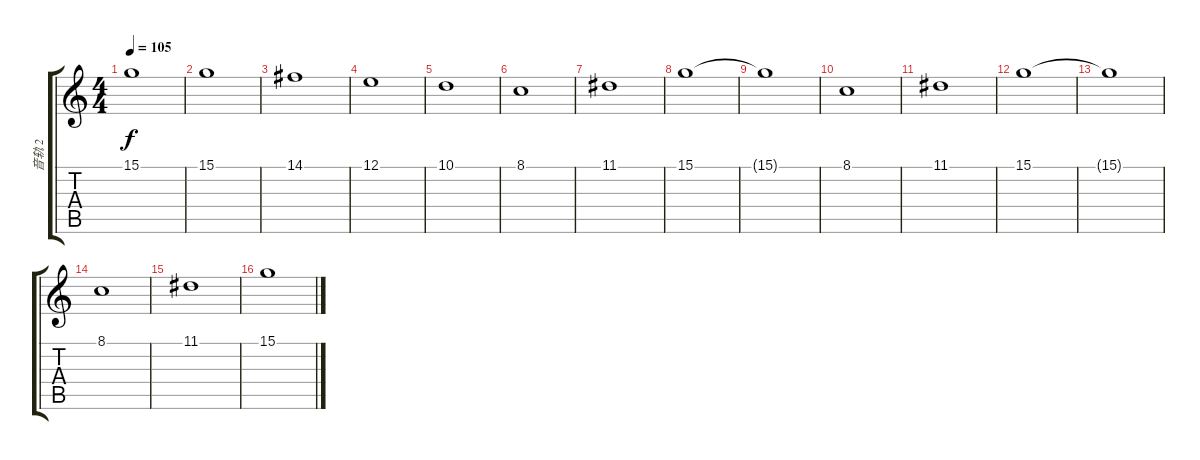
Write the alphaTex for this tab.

\track ("音轨 2" "音轨 2") {instrument glockenspiel}
\staff {score tabs}
\tuning (E4 B3 G3 D3 A2 E2) {hide}
\ts (4 4)
\tempo 105
\clef g2
\ks c
15.1{t}.1{dy f} |
15.1.1 |
14.1.1 |
12.1.1 |
10.1.1 |
8.1.1 |
11.1.1 |
15.1.1 |
15.1{t}.1 |
8.1.1 |
11.1.1 |
15.1.1 |
15.1{t}.1 |
8.1.1 |
11.1.1 |
15.1.1
